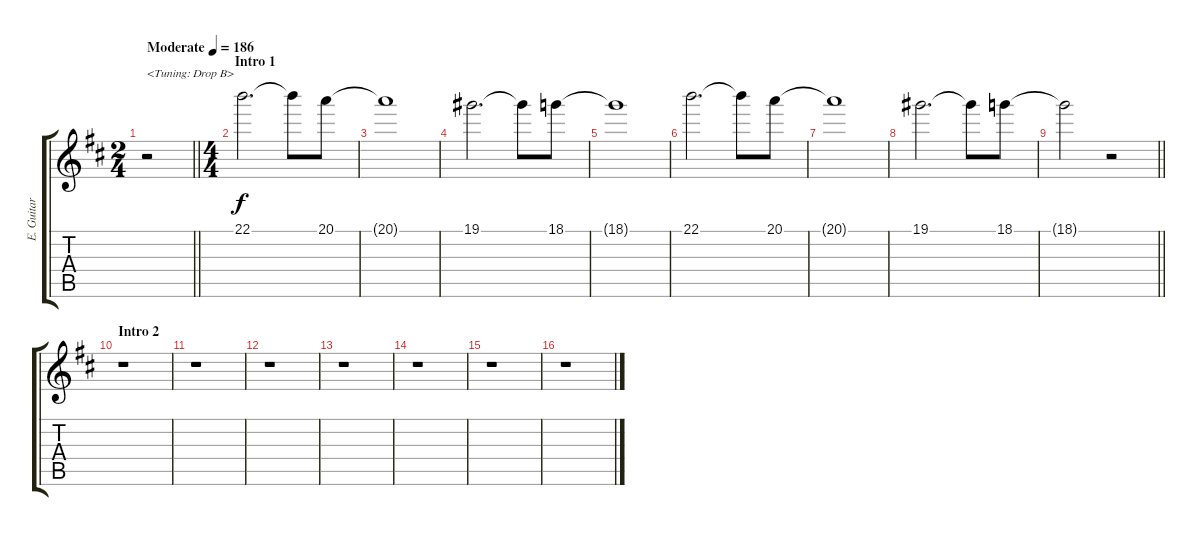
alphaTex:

\track ("E. Guitar V" "E. Guitar ") {instrument overdrivenguitar}
\staff {score tabs}
\tuning (Db4 Ab3 E3 B2 Gb2 B1) {hide}
\ts (2 4)
\tempo (186 "Moderate")
\clef g2
\barLineRight lightlight
\ks d
r.2{txt "<Tuning: Drop B>" dy f instrument overdrivenguitar} |
\ts (4 4)
\section ("" "Intro 1")
22.1.2{d} 22.1{t}.8 20.1.8 |
20.1{t}.1 |
19.1.2{d} 19.1{t}.8 18.1.8 |
18.1{t}.1 |
22.1.2{d} 22.1{t}.8 20.1.8 |
20.1{t}.1 |
19.1.2{d} 19.1{t}.8 18.1.8 |
\barLineRight lightlight
18.1{t}.2 r.2 |
\section ("" "Intro 2")
r.1 |
r.1 |
r.1 |
r.1 |
r.1 |
r.1 |
r.1
